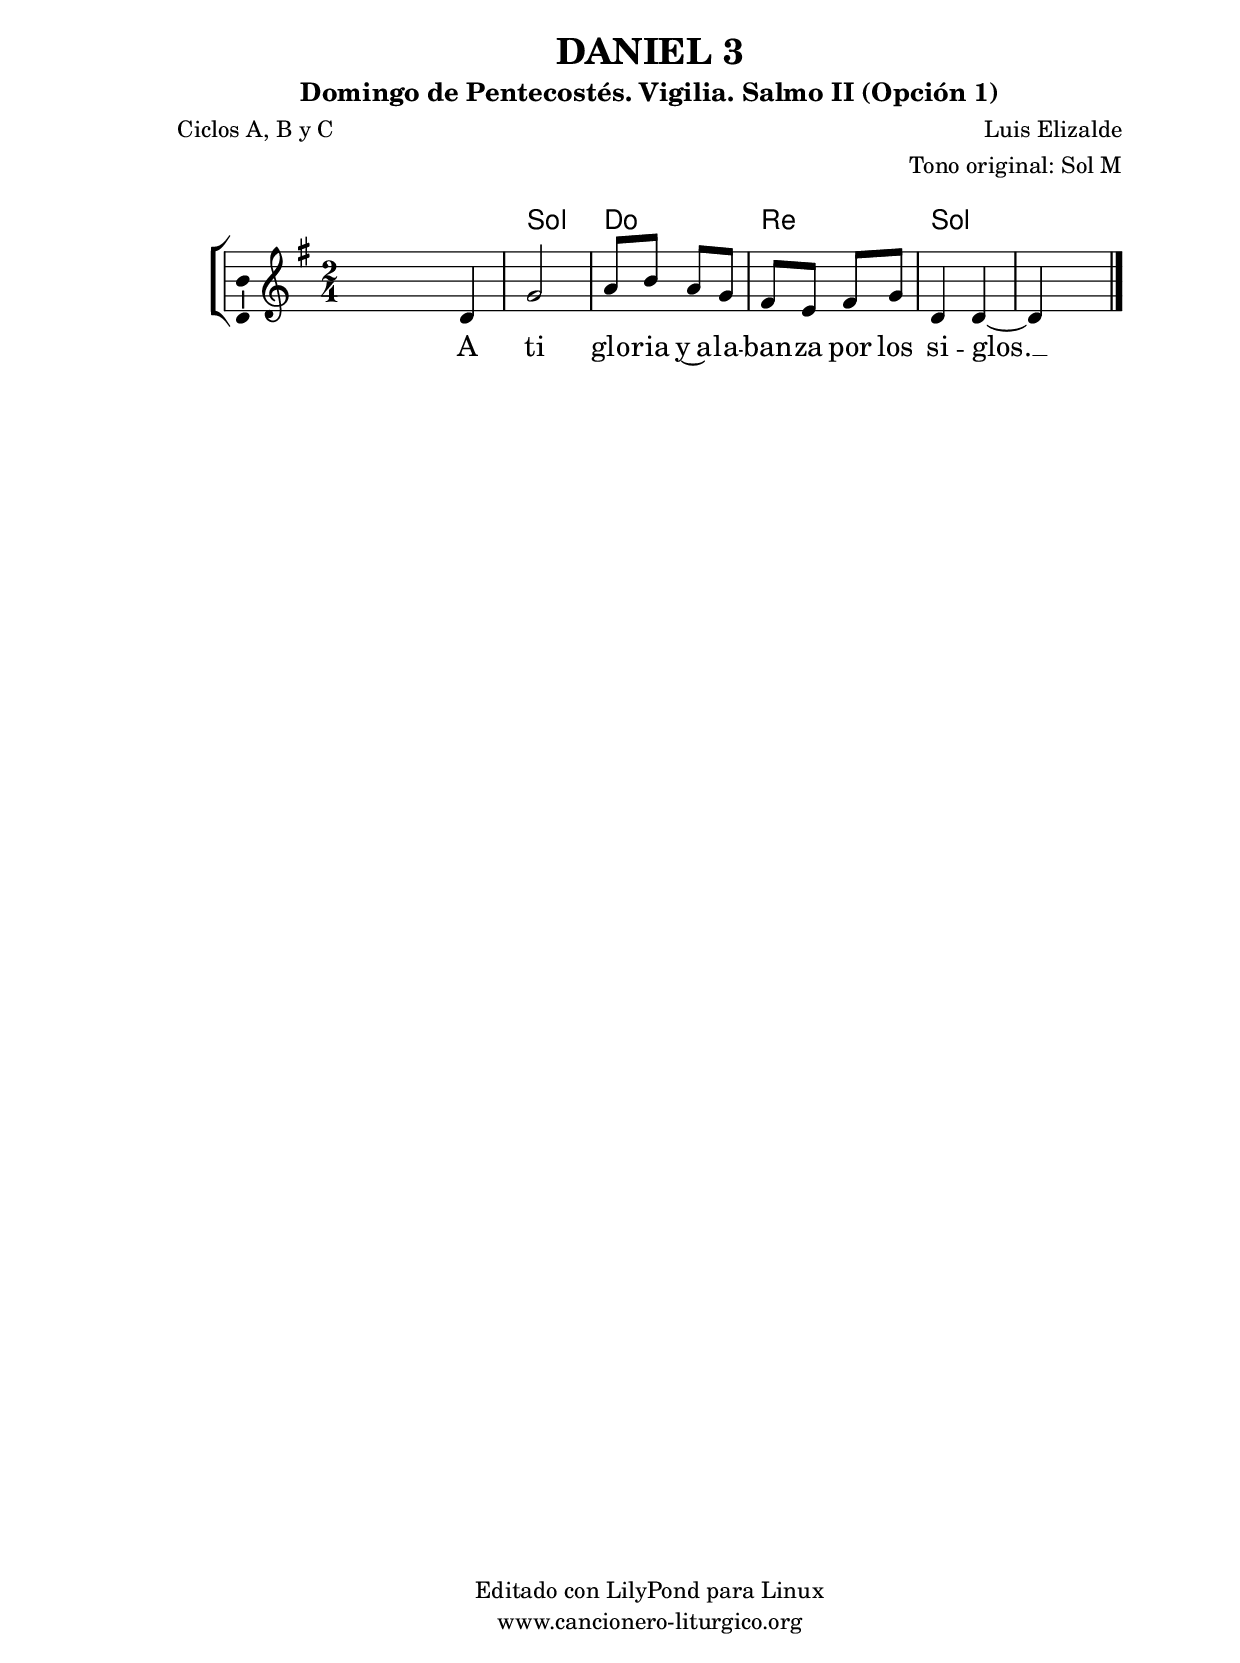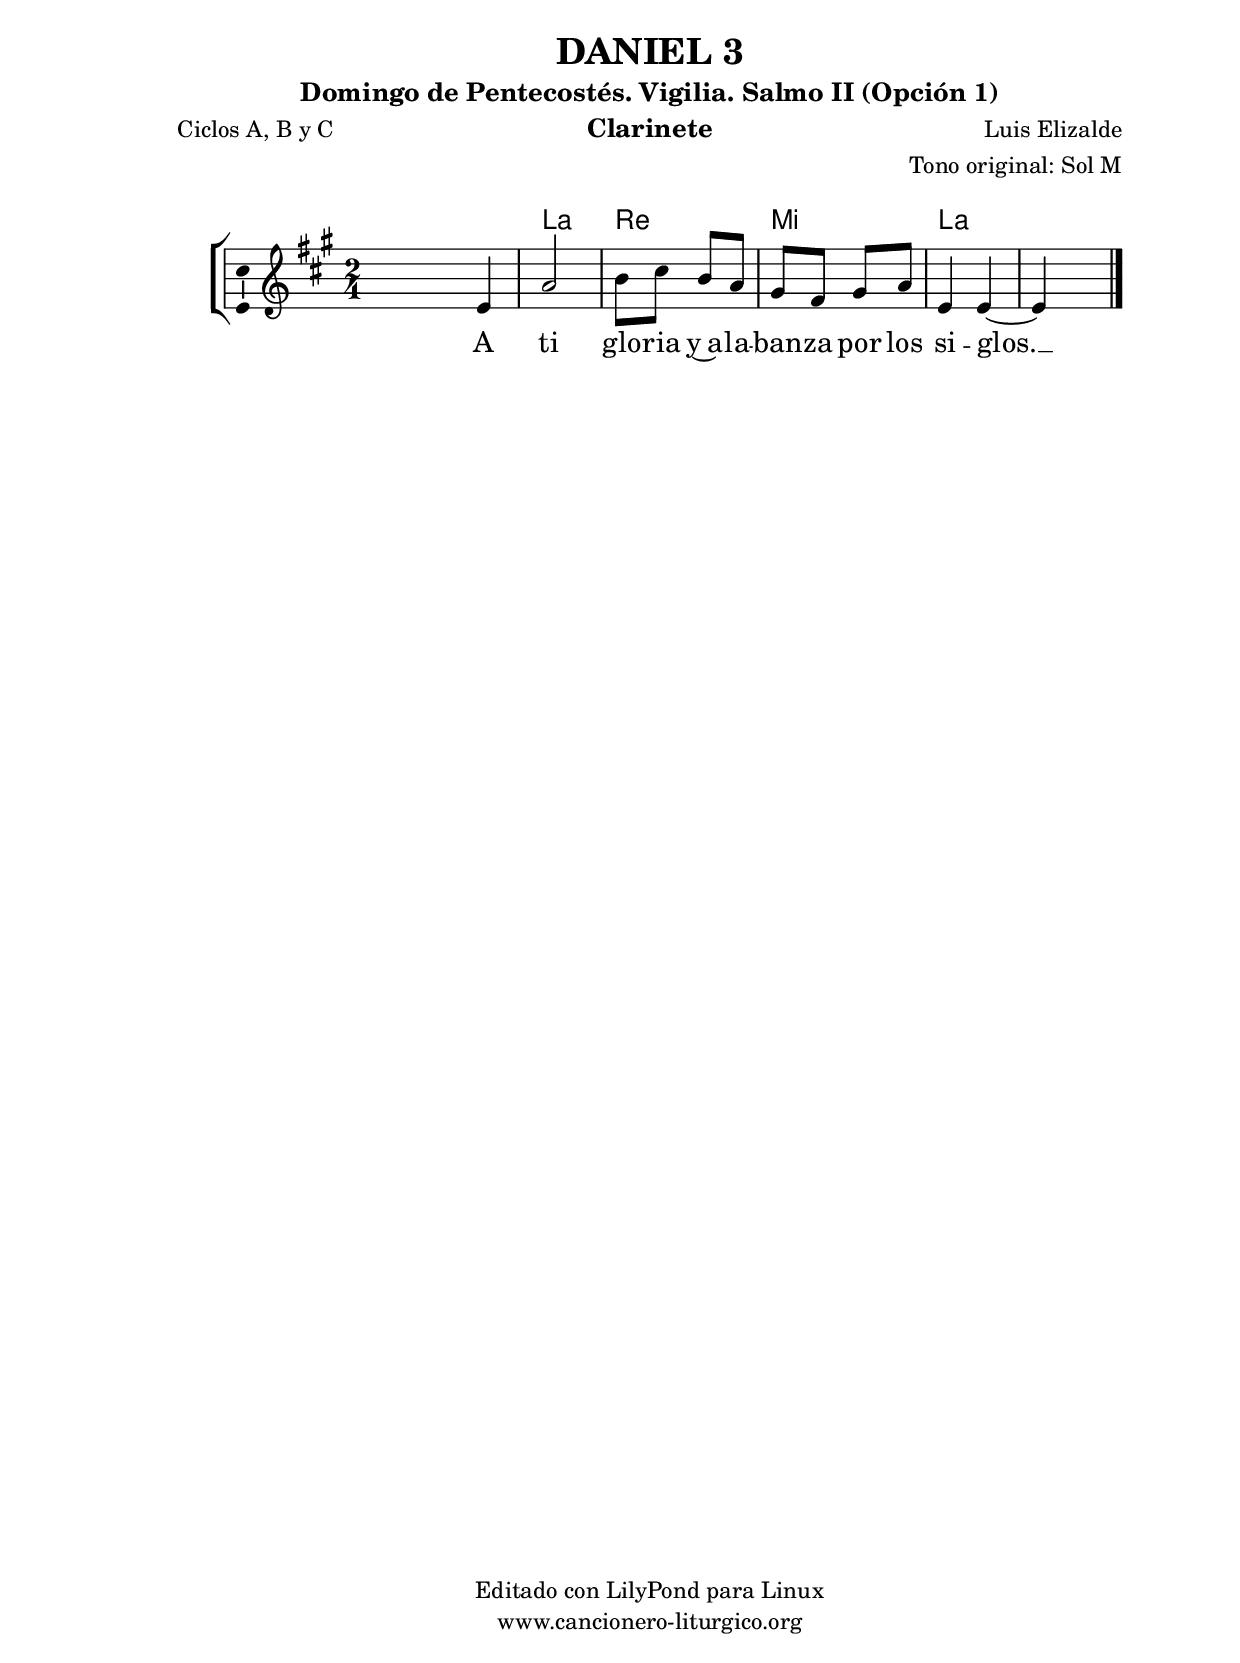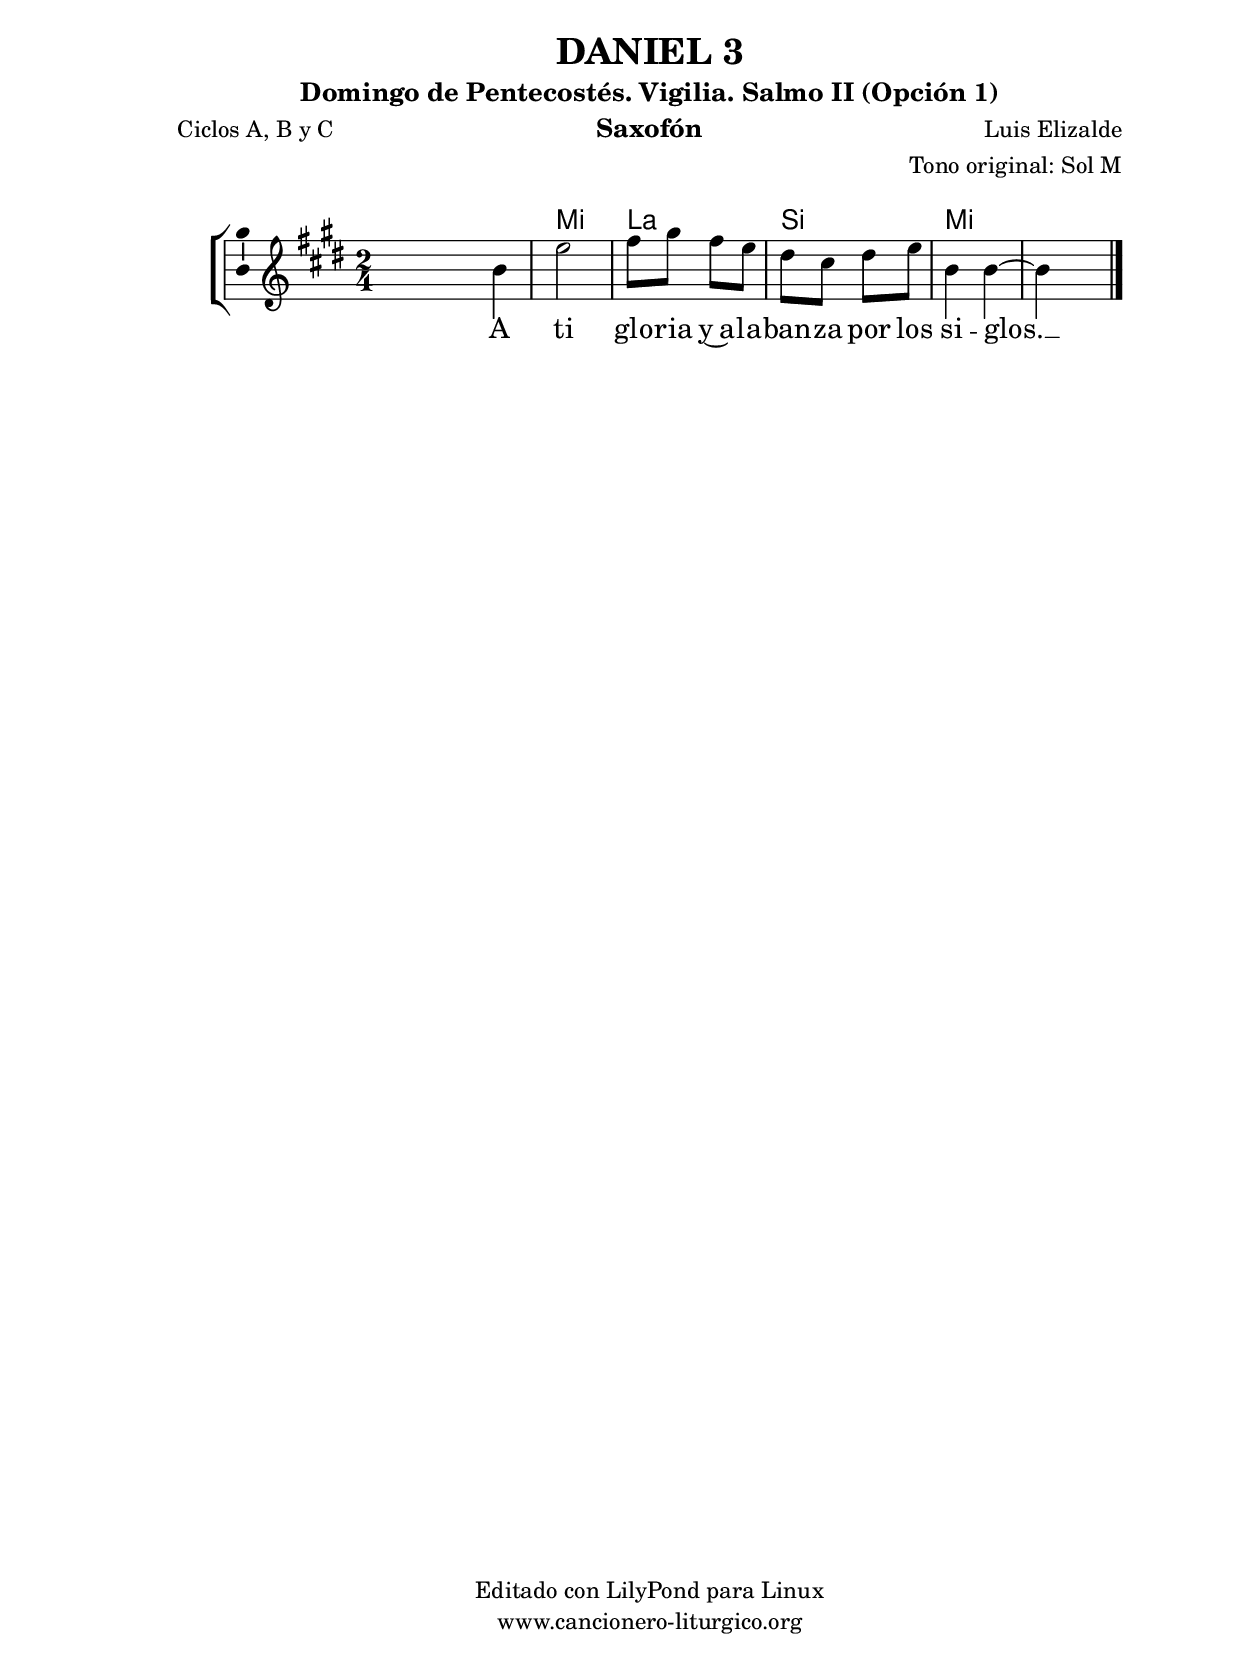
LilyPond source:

%
%para convertir .midi en .wav:
%timidity filename.midi -Ow -o finename.wav
%
%
%Para convertir de .wav a .mp3:
%lame -h -m j filename.wav
%
%
%para escuchar el midi:
%timidity nombrefichero.midi
%


%versión de lilypond para la que se ha escrito esta partitura:
\version "2.16.0"

	%Tamaño papel
	#(set-default-paper-size "a4")
	%Tamaño partitura
	#(set-global-staff-size 20)
	%No responde al pulsar sobre una nota
	#(ly:set-option 'point-and-click #f)

%parámetros del encabezamiento:
\header {
	title = "DANIEL 3"
	subtitle = "Domingo de Pentecostés. Vigilia. Salmo II (Opción 1)"
	composer = "Luis Elizalde"
	poet = "Ciclos A, B y C"
	meter = ""
	arranger = "Tono original: Sol M"
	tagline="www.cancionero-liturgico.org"
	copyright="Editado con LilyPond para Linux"
	}

%parámetros asociados al papel:
\paper  {
	oddHeaderMarkup = \markup {\fill-line { \on-the-fly #not-first-page \fromproperty #'header:title \on-the-fly #not-first-page \fromproperty #'header:composer }}
	evenHeaderMarkup = \markup {\fill-line { \fromproperty #'header:composer \fromproperty #'header:title }}
	#(set-paper-size "a4")
	print-page-number = ##f
	first-page-number = 1
	print-first-page-number = ##f
%	head-separation = 3.0 \cm
	top-margin = 2.0 \cm
	bottom-margin = 0.5\cm
%%%	bottom-margin = -1.0\cm
	left-margin = 3.0 \cm
	line-width = 16.0 \cm 
	indent = 8\mm
	interscoreline = 2.\mm
	between-system-space = 15\mm
%	para que las partituras no llenen la hoja:
	ragged-bottom = ##t
%	idem para la última hoja:
	ragged-last-bottom = ##f
%	para que las partituras llenen el ancho del papel:
	ragged-last = ##f
	after-title-space = 2.5 \cm
%page-count=1
%system-count=1

	%Flexible Vertical Spacing
%	markup-markup-spacing =
%	#'((basic-distance . 15) (minimum-distance . 15) (padding . 3))
	markup-system-spacing =
	#'((basic-distance . 15) (minimum-distance . 15) (padding . 3))
	system-system-spacing =
	#'((basic-distance . 15) (minimum-distance . 15) (padding . 3))
	score-system-spacing =
	#'((basic-distance . 15) (minimum-distance . 15) (padding . 5))
%	top-system-spacing = % header
%	#'((basic-distance . 8) (minimum-distance . 0) (padding . 3))
%	top-markup-spacing =
%	#'((basic-distance . 20) (minimum-distance . 20) (padding . 3))
	last-bottom-spacing = % footer
	#'((basic-distance . 5) (minimum-distance . 5) (padding . 3))
%	score-markup-spacing =
%	#'((basic-distance . 16) (minimum-distance . 13) (padding . 3))

	}


%parámetros que afectan a toda la partitura:
global =  {
	%clave de sol (G):
	\clef G
	%armadura:
%	\transpose g f
	\key g \major
	\tempo 4=100
	\set Score.tempoHideNote = ##t
	}


acordes = {
	\italianChords
	\chordmode {
%	\transpose g f
{

s2
g2 c d g g

	}
	}
}


melodia = 
%	\transpose g f
{
	\relative c'{

\time 2/4
s4 d4
g2
a8 b a g
fis8 e fis g
d4 d~
d4 s4

	\bar "|."
	}
	}


texto = \lyricmode {
A ti glo -- ria y~a -- la -- ban -- za por los si -- glos. __
	}


acordesStaff = \context ChordNames = acordesStaff <<
	\set chordChanges = ##t
	\acordes
	>>


vozStaff = \context Voice = vozStaff
\with {\consists "Ambitus_engraver"}
<<
%	\set Staff.instrumentName = ""
%	\set Staff.shortInstrumentName = ""
%	\set Staff.midiInstrument = #"clarinet"
%	\set Staff.midiInstrument = #"cello"
%	\set Staff.midiInstrument = #"flute"
	\set Staff.midiInstrument = #"electric guitar (jazz)"
%	\set Staff.midiInstrument = #"english horn"
%	\set Staff.midiInstrument = #"violin"
%	\set Staff.midiInstrument = #"glockenspiel"
	\set Staff.midiMinimumVolume = #0.7
	\set Staff.midiMaximumVolume = #0.9
	\global
	\melodia
	>>


textoStaff = \context Lyrics = textoStaff <<
	\lyricsto vozStaff \texto
	>>

\book {
	\score {
		\context ChoirStaff {
			\override StaffGroup.SystemStartBracket #'collapse-height = #1
			\override Score.SystemStartBar #'collapse-height = #1
			<<
			\acordesStaff
			\vozStaff
			\textoStaff
			>>
			}
		\layout {
	    		\context {
				\Lyrics
				\override LyricText #'font-size = #2
				}
	   		 \context {
				\Score
				%fontSize = #3
				\override StaffSymbol #'staff-space = #(magstep +3)
				%\override Beam #'thickness = #0.55
				%\override SpacingSpanner #'spacing-increment = #1.0
				%\override Slur #'height-limit = #1.5
				}
			}
		}
	\score {
		\unfoldRepeats
		\context ChoirStaff {
			<<
			\acordesStaff
			\vozStaff
			>>
			}
		\midi {
	  		\context {
	  			\Score
				tempoWholesPerMinute = #(ly:make-moment 70 4)
				}
			}
		}
	}

%Partitura para clarinete
#(define output-suffix "C")
\book {
	\header{
		instrument = "Clarinete"
		}
	\score {
		\context ChoirStaff {
			\override StaffGroup.SystemStartBracket #'collapse-height = #1
			\override Score.SystemStartBar #'collapse-height = #1
\transpose c d
			<<
			\acordesStaff
			\vozStaff
			\textoStaff
			>>
			}
		\layout {
	    		\context {
				\Lyrics
				\override LyricText #'font-size = #2
				}
	   		 \context {
				\Score
				%fontSize = #3
				\override StaffSymbol #'staff-space = #(magstep +3)
				%\override Beam #'thickness = #0.55
				%\override SpacingSpanner #'spacing-increment = #1.0
				%\override Slur #'height-limit = #1.5
				}
			}
		}
	}

%Partitura para saxofón
#(define output-suffix "S")
\book {
	\header{
		instrument = "Saxofón"
		}
	\score {
		\context ChoirStaff {
			\override StaffGroup.SystemStartBracket #'collapse-height = #1
			\override Score.SystemStartBar #'collapse-height = #1
\transpose c a
			<<
			\acordesStaff
			\vozStaff
			\textoStaff
			>>
			}
		\layout {
	    		\context {
				\Lyrics
				\override LyricText #'font-size = #2
				}
	   		 \context {
				\Score
				%fontSize = #3
				\override StaffSymbol #'staff-space = #(magstep +3)
				%\override Beam #'thickness = #0.55
				%\override SpacingSpanner #'spacing-increment = #1.0
				%\override Slur #'height-limit = #1.5
				}
			}
		}
	}

